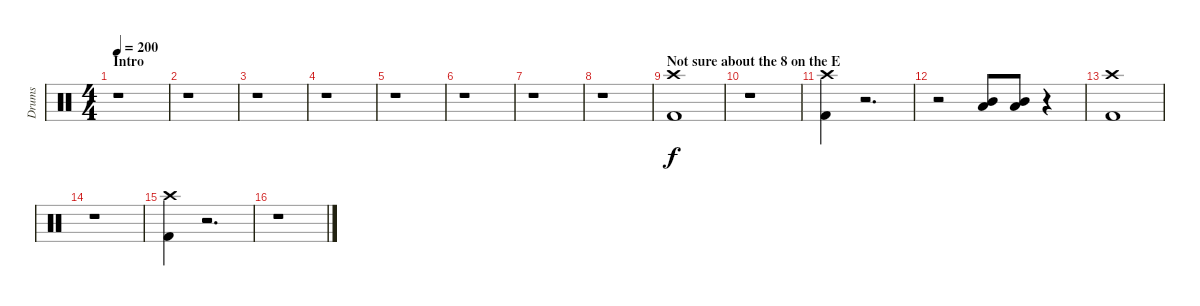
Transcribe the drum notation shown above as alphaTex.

\track ("Drums" "Drums") {instrument percussion}
\staff {score}
\articulation defaults
\ts (4 4)
\section ("" "Intro")
\tempo 200
\clef neutral
\ks c
r.1{dy f} |
r.1 |
r.1 |
r.1 |
r.1 |
r.1 |
r.1 |
r.1 |
\section ("" "Not sure about the 8 on the E")
("Crash high (hit)" "Kick (hit) 2").1 |
r.1 |
("Crash high (hit)" "Kick (hit) 2").4 r.2{d} |
r.2 ("Mid Tom (hit)" "Low Tom (hit)").8 ("Mid Tom (hit)" "Low Tom (hit)").8 r.4 |
("Crash high (hit)" "Kick (hit) 2").1 |
r.1 |
("Crash high (hit)" "Kick (hit) 2").4 r.2{d} |
r.1
